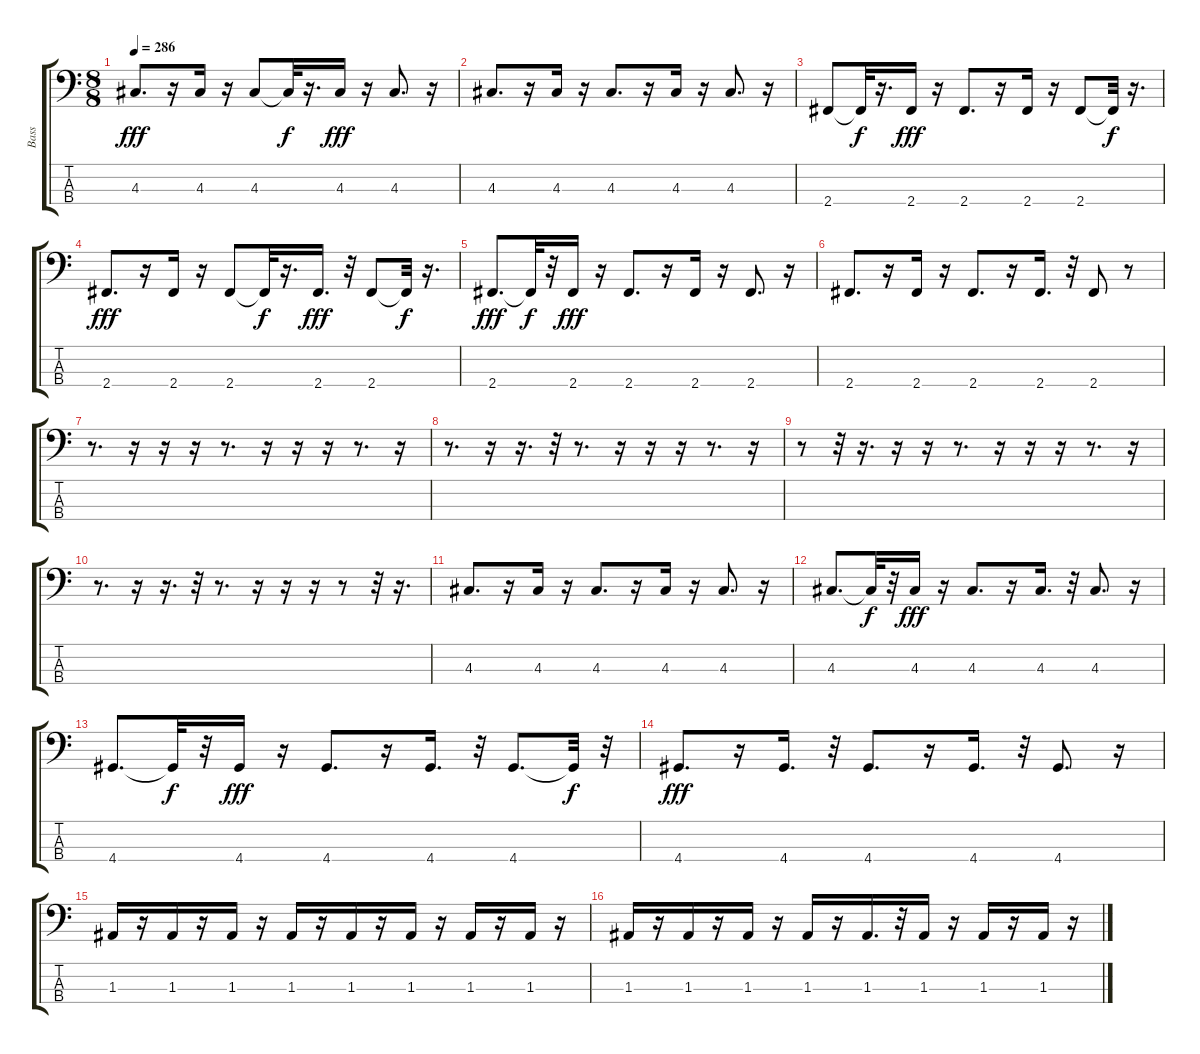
\track ("Bass" "Bass") {instrument electricbassfinger}
\staff {score tabs}
\tuning (G2 D2 A1 E1) {hide}
\ts (8 8)
\tempo 286
\clef f4
\ks c
4.3.8{d dy fff} r.16 4.3.16 r.16 4.3.8 4.3{t}.32{dy f} r.16{d} 4.3.16{dy fff} r.16 4.3.8{d} r.16 |
4.3.8{d} r.16 4.3.16 r.16 4.3.8{d} r.16 4.3.16 r.16 4.3.8{d} r.16 |
2.4.8 2.4{t}.32{dy f} r.16{d} 2.4.16{dy fff} r.16 2.4.8{d} r.16 2.4.16 r.16 2.4.8 2.4{t}.32{dy f} r.16{d} |
2.4.8{d dy fff} r.16 2.4.16 r.16 2.4.8 2.4{t}.32{dy f} r.16{d} 2.4.16{d dy fff} r.32 2.4.8 2.4{t}.32{dy f} r.16{d} |
2.4.8{d dy fff} 2.4{t}.32{dy f} r.32 2.4.16{dy fff} r.16 2.4.8{d} r.16 2.4.16 r.16 2.4.8{d} r.16 |
2.4.8{d} r.16 2.4.16 r.16 2.4.8{d} r.16 2.4.16{d} r.32 2.4.8 r.8 |
r.8{d} r.16 r.16 r.16 r.8{d} r.16 r.16 r.16 r.8{d} r.16 |
r.8{d} r.16 r.16{d} r.32 r.8{d} r.16 r.16 r.16 r.8{d} r.16 |
r.8 r.32 r.16{d} r.16 r.16 r.8{d} r.16 r.16 r.16 r.8{d} r.16 |
r.8{d} r.16 r.16{d} r.32 r.8{d} r.16 r.16 r.16 r.8 r.32 r.16{d} |
4.3.8{d} r.16 4.3.16 r.16 4.3.8{d} r.16 4.3.16 r.16 4.3.8{d} r.16 |
4.3.8{d} 4.3{t}.32{dy f} r.32 4.3.16{dy fff} r.16 4.3.8{d} r.16 4.3.16{d} r.32 4.3.8{d} r.16 |
4.4.8{d} 4.4{t}.32{dy f} r.32 4.4.16{dy fff} r.16 4.4.8{d} r.16 4.4.16{d} r.32 4.4.8{d} 4.4{t}.32{dy f} r.32 |
4.4.8{d dy fff} r.16 4.4.16{d} r.32 4.4.8{d} r.16 4.4.16{d} r.32 4.4.8{d} r.16 |
1.3.16 r.16 1.3.16 r.16 1.3.16 r.16 1.3.16 r.16 1.3.16 r.16 1.3.16 r.16 1.3.16 r.16 1.3.16 r.16 |
1.3.16 r.16 1.3.16 r.16 1.3.16 r.16 1.3.16 r.16 1.3.16{d} r.32 1.3.16 r.16 1.3.16 r.16 1.3.16 r.16
